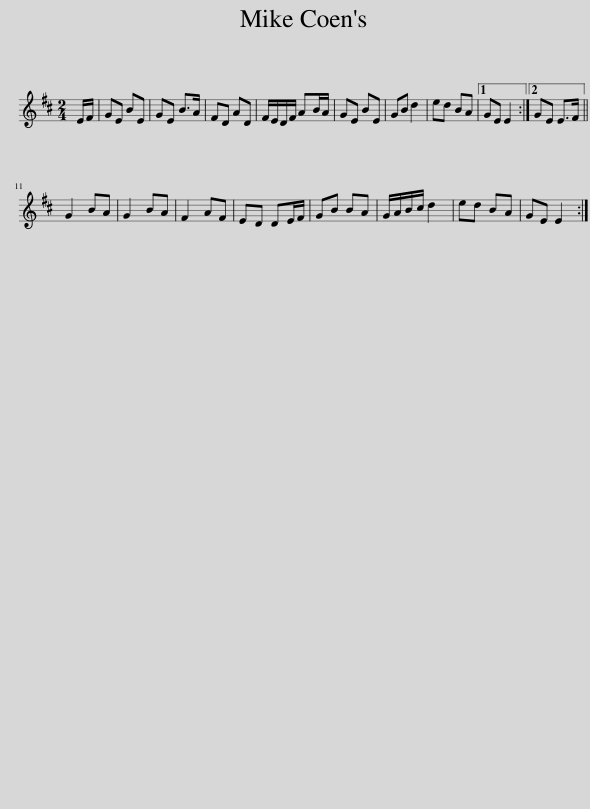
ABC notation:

X:1
L:1/8
M:2/4
I:linebreak $
K:D
V:1 treble
V:1
 E/F/ | GE BE | GE B>A | FD AD | F/E/D/F/ AB/A/ | %5
 GE BE | GB d2 | ed BA |1 GE E2 :|2 GE E>F ||$ %10
 G2 BA | G2 BA | F2 AF | ED DE/F/ | GB BA | %15
 G/A/B/c/ d2 | ed BA | GE E2 :| %18
